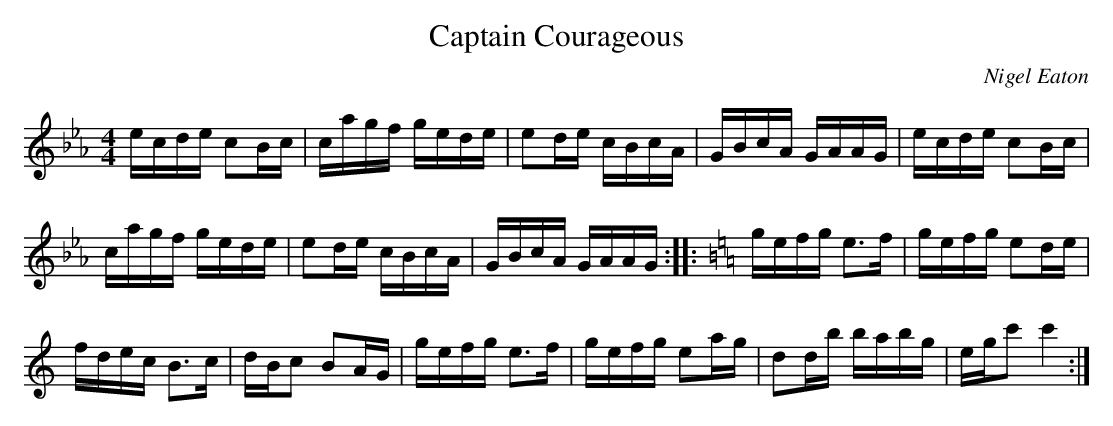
X:1
T:Captain Courageous
C:Nigel Eaton
L:1/16
M:4/4
K:Eb
ecde c2Bc | cagf gede | e2de cBcA | GBcA GAAG | ecde c2Bc |
cagf gede | e2de cBcA | GBcA GAAG ::[K:C] gefg e3f | gefg e2de |
fdec B3c | dBc2 B2AG | gefg e3f | gefg e2ag | d2db babg | egc'2 c'4 :|
